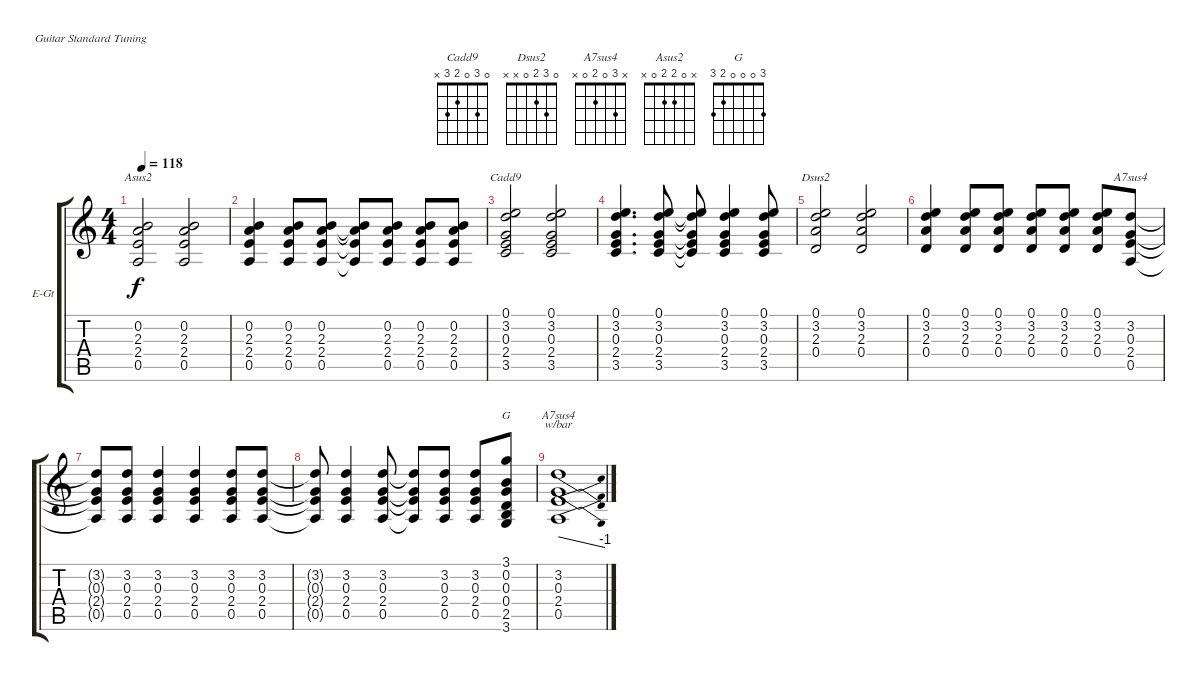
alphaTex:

\defaultSystemsLayout 4
\bracketExtendMode groupsimilarinstruments
\firstSystemTrackNameOrientation horizontal
\otherSystemsTrackNameOrientation horizontal
\track ("Electric Guitar" "E-Gt") {instrument distortionguitar}
\staff {score tabs}
\tuning (E4 B3 G3 D3 A2 E2)
\chord ("Cadd9" 0 3 0 2 3 x) {showfingering false}
\chord ("Dsus2" 0 3 2 0 x x) {showfingering false}
\chord ("A7sus4" x 3 0 2 0 x) {showfingering false}
\chord ("Asus2" x 0 2 2 0 x) {showfingering false}
\chord ("G" 3 0 0 0 2 3) {showfingering false}
\ts (4 4)
\tempo 118
\clef g2
\scale
0.333333
\ks c
(0.5 2.4 2.3 0.2).2{ch "Asus2" dy f} (0.5 2.4 2.3 0.2).2 |
\scale
0.333333 (0.5 2.4 2.3 0.2).4 (0.5 2.4 2.3 0.2).8 (0.5 2.4 2.3 0.2).8 (0.5{t} 2.4{t} 2.3{t} 0.2{t}).8 (0.5 2.4 2.3 0.2).8 (0.5 2.4 2.3 0.2).8 (0.5 2.4 2.3 0.2).8 |
\scale
0.333333 (3.5 2.4 0.3 3.2 0.1).2{ch "Cadd9"} (3.5 2.4 0.3 3.2 0.1).2 |
\scale
0.333333 (3.5 2.4 0.3 3.2 0.1).4{d} (3.5 2.4 0.3 3.2 0.1).8 (3.5{t} 2.4{t} 0.3{t} 3.2{t} 0.1{t}).8 (3.5 2.4 0.3 3.2 0.1).4 (3.5 2.4 0.3 3.2 0.1).8 |
\scale
0.333333 (0.4 2.3 3.2 0.1).2{ch "Dsus2"} (0.4 2.3 3.2 0.1).2 |
\scale
0.333333 (0.4 2.3 3.2 0.1).4 (0.4 2.3 3.2 0.1).8 (0.4 2.3 3.2 0.1).8 (0.4 2.3 3.2 0.1).8 (0.4 2.3 3.2 0.1).8 (0.4 2.3 3.2 0.1).8 (0.5 2.4 0.3 3.2).8{ch "A7sus4"} |
\scale
0.333333 (0.5{t} 2.4{t} 0.3{t} 3.2{t}).8 (0.5 2.4 0.3 3.2).8 (0.5 2.4 0.3 3.2).4 (0.5 2.4 0.3 3.2).4 (0.5 2.4 0.3 3.2).8 (0.5 2.4 0.3 3.2).8 |
\scale
0.333333 (0.5{t} 2.4{t} 0.3{t} 3.2{t}).8 (0.5 2.4 0.3 3.2).4 (0.5 2.4 0.3 3.2).8 (0.5{t} 2.4{t} 0.3{t} 3.2{t}).8 (0.5 2.4 0.3 3.2).8 (0.5 2.4 0.3 3.2).8 (3.6 2.5 0.4 0.3 0.2 3.1).8{ch "G"} |
\scale
0.333333 (0.5 2.4 0.3 3.2).1{tbe (dive default 0 0 32.4 -4) ch "A7sus4"} |
\scale
0.333333 |
\scale
0.333333 |
\scale
0.333333 |
\scale
0.333333
